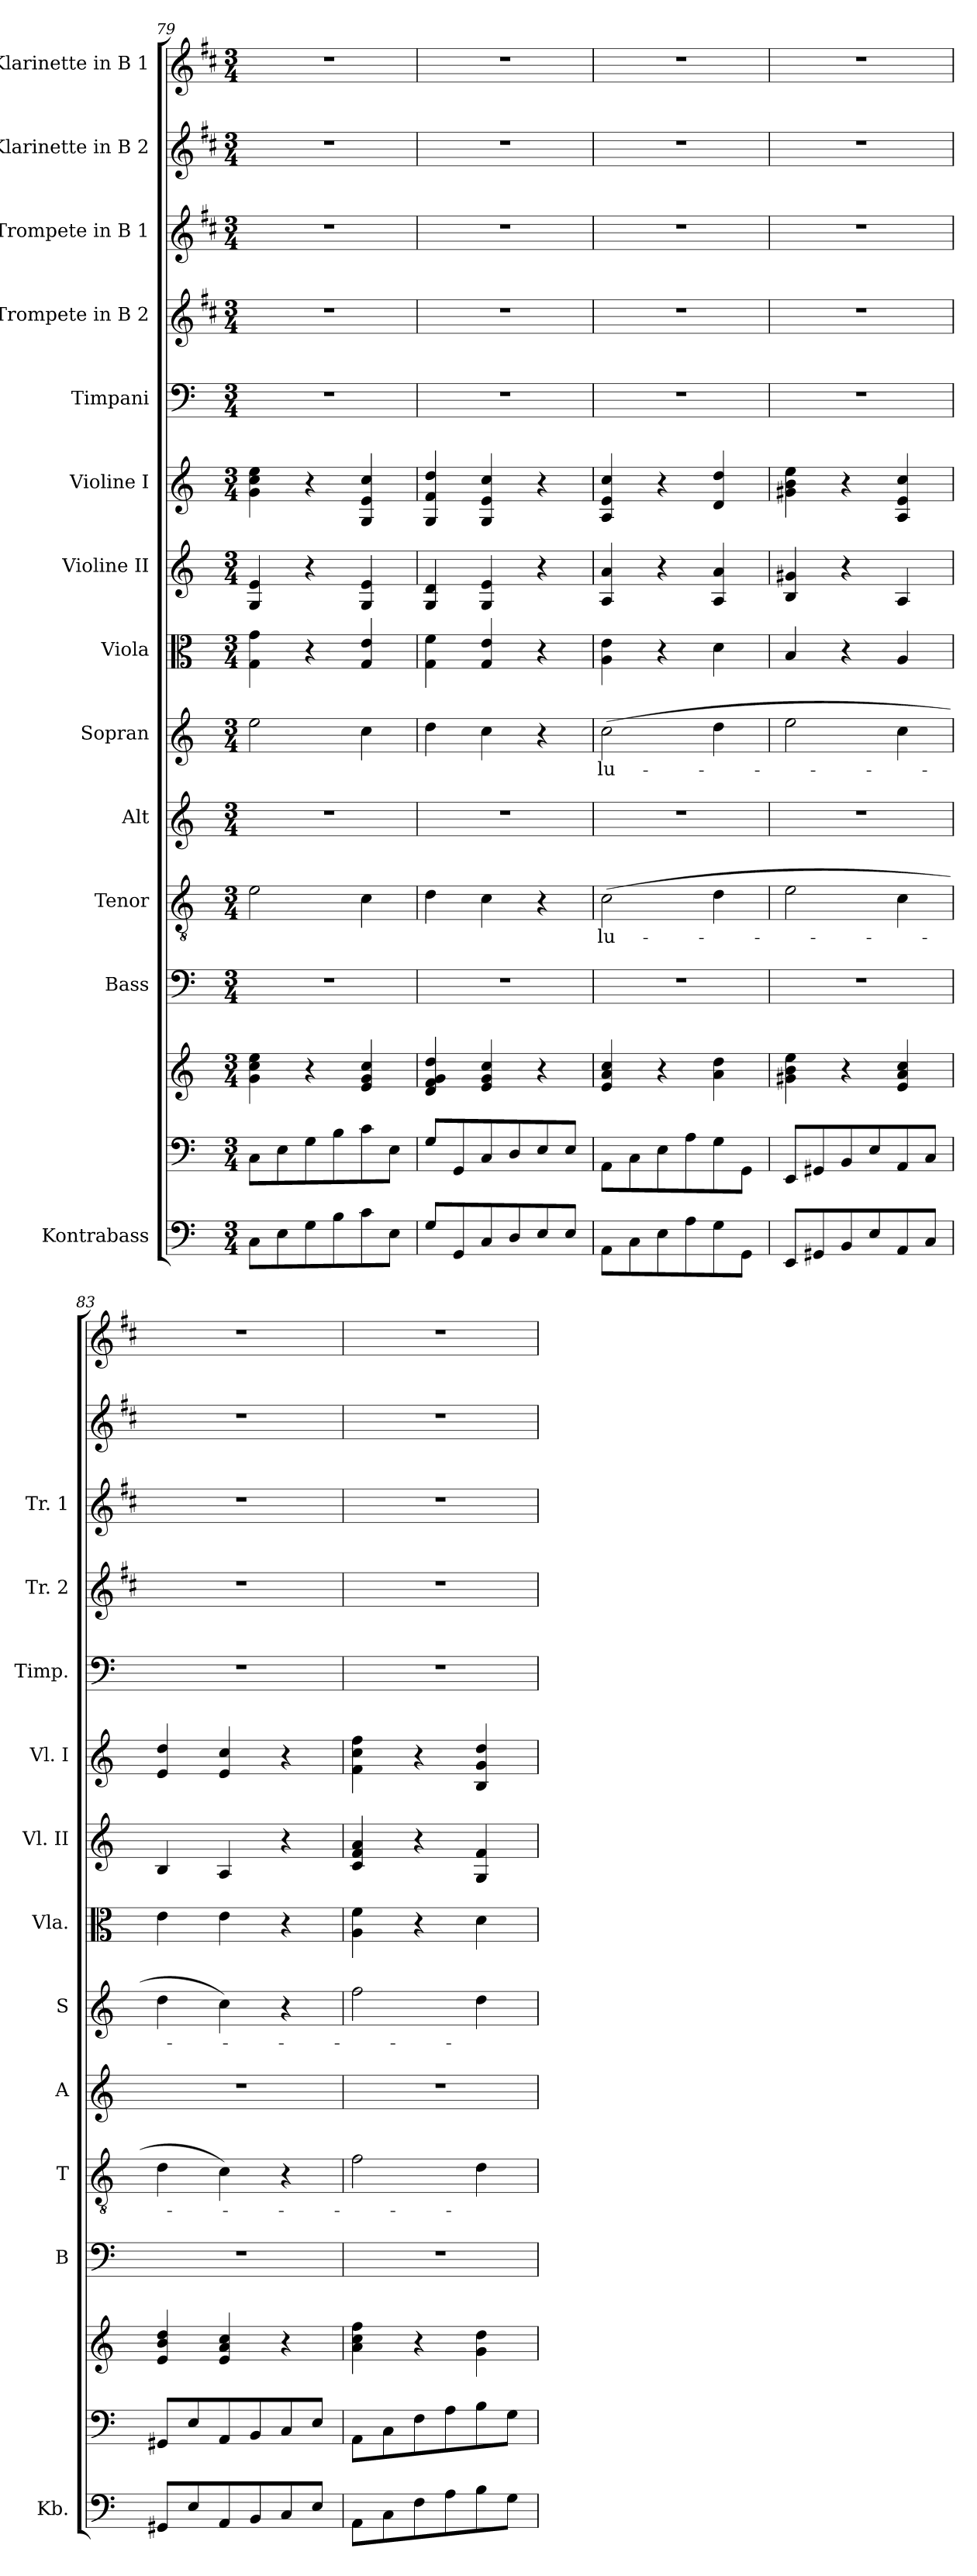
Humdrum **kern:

**kern	**kern	**kern	**kern	**kern	**text	**kern	**kern	**text	**kern	**kern	**kern	**kern	**kern	**kern	**kern	**kern
*part14	*part13	*part13	*part12	*part11	*part11	*part10	*part9	*part9	*part8	*part7	*part6	*part5	*part4	*part3	*part2	*part1
*staff15	*staff14	*staff13	*staff12	*staff11	*staff11	*staff10	*staff9	*staff9	*staff8	*staff7	*staff6	*staff5	*staff4	*staff3	*staff2	*staff1
*I"Kontrabass	*	*	*I"Bass	*I"Tenor	*	*I"Alt	*I"Sopran	*	*I"Viola	*I"Violine II	*I"Violine I	*I"Timpani	*I"Trompete in B 2	*I"Trompete in B 1	*I"Klarinette in B 2	*I"Klarinette in B 1
*I'Kb.	*	*	*I'B	*I'T	*	*I'A	*I'S	*	*I'Vla.	*I'Vl. II	*I'Vl. I	*I'Timp.	*I'Tr. 2	*I'Tr. 1	*	*
*clefF4	*clefF4	*clefG2	*clefF4	*clefGv2	*	*clefG2	*clefG2	*	*clefC3	*clefG2	*clefG2	*clefF4	*clefG2	*clefG2	*clefG2	*clefG2
*ITrd7c12	*	*	*	*	*	*	*	*	*	*	*	*	*ITrd1c2	*ITrd1c2	*ITrd1c2	*ITrd1c2
*k[]	*k[]	*k[]	*k[]	*k[]	*	*k[]	*k[]	*	*k[]	*k[]	*k[]	*k[]	*k[]	*k[]	*k[]	*k[]
*C:	*C:	*C:	*C:	*C:	*	*C:	*C:	*	*C:	*C:	*C:	*C:	*C:	*C:	*C:	*C:
*M3/4	*M3/4	*M3/4	*M3/4	*M3/4	*	*M3/4	*M3/4	*	*M3/4	*M3/4	*M3/4	*M3/4	*M3/4	*M3/4	*M3/4	*M3/4
=79	=79	=79	=79	=79	=79	=79	=79	=79	=79	=79	=79	=79	=79	=79	=79	=79
8CC\L	8C\L	4g\ 4cc\ 4ee\	2.r	2e\	.	2.r	2ee\	.	4G\ 4g\	4G/ 4e/	4g\ 4cc\ 4ee\	2.r	2.r	2.r	2.r	2.r
8EE\	8E\	.	.	.	.	.	.	.	.	.	.	.	.	.	.	.
8GG\	8G\	4r	.	.	.	.	.	.	4r	4r	4r	.	.	.	.	.
8BB\	8B\	.	.	.	.	.	.	.	.	.	.	.	.	.	.	.
8C\	8c\	4e/ 4g/ 4cc/	.	4c\	.	.	4cc\	.	4G/ 4e/	4G/ 4e/	4G/ 4e/ 4cc/	.	.	.	.	.
8EE\J	8E\J	.	.	.	.	.	.	.	.	.	.	.	.	.	.	.
=80	=80	=80	=80	=80	=80	=80	=80	=80	=80	=80	=80	=80	=80	=80	=80	=80
8GG/L	8G/L	4d/ 4f/ 4g/ 4dd/	2.r	4d\	.	2.r	4dd\	.	4G\ 4f\	4G/ 4d/	4G/ 4f/ 4dd/	2.r	2.r	2.r	2.r	2.r
8GGG/	8GG/	.	.	.	.	.	.	.	.	.	.	.	.	.	.	.
8CC/	8C/	4e/ 4g/ 4cc/	.	4c\	.	.	4cc\	.	4G/ 4e/	4G/ 4e/	4G/ 4e/ 4cc/	.	.	.	.	.
8DD/	8D/	.	.	.	.	.	.	.	.	.	.	.	.	.	.	.
8EE/	8E/	4r	.	4r	.	.	4r	.	4r	4r	4r	.	.	.	.	.
8EE/J	8E/J	.	.	.	.	.	.	.	.	.	.	.	.	.	.	.
=81	=81	=81	=81	=81	=81	=81	=81	=81	=81	=81	=81	=81	=81	=81	=81	=81
!	!	!	!	!	!LO:LY:b	!	!	!LO:LY:b	!	!	!	!	!	!	!	!
8AAA\L	8AA\L	4e/ 4a/ 4cc/	2.r	(>2c\	-lu-	2.r	(>2cc\	-lu-	4A\ 4e\	4A/ 4a/	4A/ 4e/ 4cc/	2.r	2.r	2.r	2.r	2.r
8CC\	8C\	.	.	.	.	.	.	.	.	.	.	.	.	.	.	.
8EE\	8E\	4r	.	.	.	.	.	.	4r	4r	4r	.	.	.	.	.
8AA\	8A\	.	.	.	.	.	.	.	.	.	.	.	.	.	.	.
8GG\	8G\	4a\ 4dd\	.	4d\	.	.	4dd\	.	4d\	4A/ 4a/	4d/ 4dd/	.	.	.	.	.
8GGG\J	8GG\J	.	.	.	.	.	.	.	.	.	.	.	.	.	.	.
=82	=82	=82	=82	=82	=82	=82	=82	=82	=82	=82	=82	=82	=82	=82	=82	=82
8EEE/L	8EE/L	4g#X\ 4b\ 4ee\	2.r	2e\	.	2.r	2ee\	.	4B/	4B/ 4g#X/	4g#X\ 4b\ 4ee\	2.r	2.r	2.r	2.r	2.r
8GGG#X/	8GG#X/	.	.	.	.	.	.	.	.	.	.	.	.	.	.	.
8BBB/	8BB/	4r	.	.	.	.	.	.	4r	4r	4r	.	.	.	.	.
8EE/	8E/	.	.	.	.	.	.	.	.	.	.	.	.	.	.	.
8AAA/	8AA/	4e/ 4a/ 4cc/	.	4c\	.	.	4cc\	.	4A/	4A/	4A/ 4e/ 4cc/	.	.	.	.	.
8CC/J	8C/J	.	.	.	.	.	.	.	.	.	.	.	.	.	.	.
=83	=83	=83	=83	=83	=83	=83	=83	=83	=83	=83	=83	=83	=83	=83	=83	=83
8GGG#X/L	8GG#X/L	4e/ 4b/ 4dd/	2.r	4d\	.	2.r	4dd\	.	4e\	4B/	4e/ 4dd/	2.r	2.r	2.r	2.r	2.r
8EE/	8E/	.	.	.	.	.	.	.	.	.	.	.	.	.	.	.
8AAA/	8AA/	4e/ 4a/ 4cc/	.	4c\)	.	.	4cc\)	.	4e\	4A/	4e/ 4cc/	.	.	.	.	.
8BBB/	8BB/	.	.	.	.	.	.	.	.	.	.	.	.	.	.	.
8CC/	8C/	4r	.	4r	.	.	4r	.	4r	4r	4r	.	.	.	.	.
8EE/J	8E/J	.	.	.	.	.	.	.	.	.	.	.	.	.	.	.
=84	=84	=84	=84	=84	=84	=84	=84	=84	=84	=84	=84	=84	=84	=84	=84	=84
8AAA\L	8AA\L	4a\ 4cc\ 4ff\	2.r	2f\	.	2.r	2ff\	.	4A\ 4f\	4c/ 4f/ 4a/	4f\ 4cc\ 4ff\	2.r	2.r	2.r	2.r	2.r
8CC\	8C\	.	.	.	.	.	.	.	.	.	.	.	.	.	.	.
8FF\	8F\	4r	.	.	.	.	.	.	4r	4r	4r	.	.	.	.	.
8AA\	8A\	.	.	.	.	.	.	.	.	.	.	.	.	.	.	.
8BB\	8B\	4g\ 4dd\	.	4d\	.	.	4dd\	.	4d\	4G/ 4f/	4B/ 4g/ 4dd/	.	.	.	.	.
8GG\J	8G\J	.	.	.	.	.	.	.	.	.	.	.	.	.	.	.
=	=	=	=	=	=	=	=	=	=	=	=	=	=	=	=	=
*-	*-	*-	*-	*-	*-	*-	*-	*-	*-	*-	*-	*-	*-	*-	*-	*-
